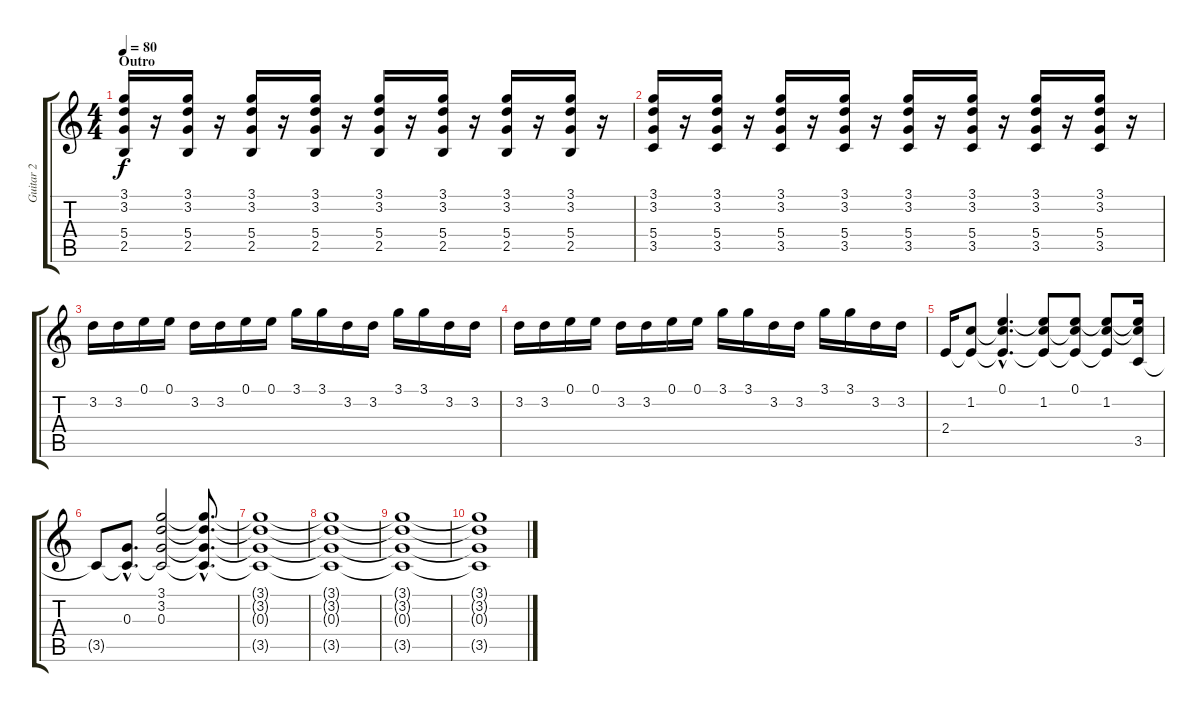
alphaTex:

\track ("Guitar 2" "Guitar 2") {instrument distortionguitar}
\staff {score tabs}
\tuning (E4 B3 G3 D3 A2 E2) {hide}
\ts (4 4)
\section ("" "Outro")
\tempo 80
\clef g2
\ks c
(3.1 3.2 5.4 2.5).16{dy f} r.16 (3.1 3.2 5.4 2.5).16 r.16 (3.1 3.2 5.4 2.5).16 r.16 (3.1 3.2 5.4 2.5).16 r.16 (3.1 3.2 5.4 2.5).16 r.16 (3.1 3.2 5.4 2.5).16 r.16 (3.1 3.2 5.4 2.5).16 r.16 (3.1 3.2 5.4 2.5).16 r.16 |
(3.1 3.2 5.4 3.5).16 r.16 (3.1 3.2 5.4 3.5).16 r.16 (3.1 3.2 5.4 3.5).16 r.16 (3.1 3.2 5.4 3.5).16 r.16 (3.1 3.2 5.4 3.5).16 r.16 (3.1 3.2 5.4 3.5).16 r.16 (3.1 3.2 5.4 3.5).16 r.16 (3.1 3.2 5.4 3.5).16 r.16 |
3.2.16 3.2.16 0.1.16 0.1.16 3.2.16 3.2.16 0.1.16 0.1.16 3.1.16 3.1.16 3.2.16 3.2.16 3.1.16 3.1.16 3.2.16 3.2.16 |
3.2.16 3.2.16 0.1.16 0.1.16 3.2.16 3.2.16 0.1.16 0.1.16 3.1.16 3.1.16 3.2.16 3.2.16 3.1.16 3.1.16 3.2.16 3.2.16 |
2.4.16{instrument electricguitarjazz} (1.2 2.4{t}).8 (0.1{hac} 1.2{hac t} 2.4{hac t}).4{d} (0.1{t} 1.2 2.4{t}).8 (0.1 1.2{t} 2.4{t}).8 (0.1{t} 1.2 2.4{t}).8 (0.1{t} 1.2{t} 3.5).16 |
3.5{t}.8 (0.3{hac} 3.5{hac t}).8{d} (3.1 3.2 0.3 3.5{t}).2 (3.1{hac t} 3.2{hac t} 0.3{hac t} 3.5{hac t}).8{d} |
(3.1{t} 3.2{t} 0.3{t} 3.5{t}).1 |
(3.1{t} 3.2{t} 0.3{t} 3.5{t}).1 |
(3.1{t} 3.2{t} 0.3{t} 3.5{t}).1 |
(3.1{t} 3.2{t} 0.3{t} 3.5{t}).1
